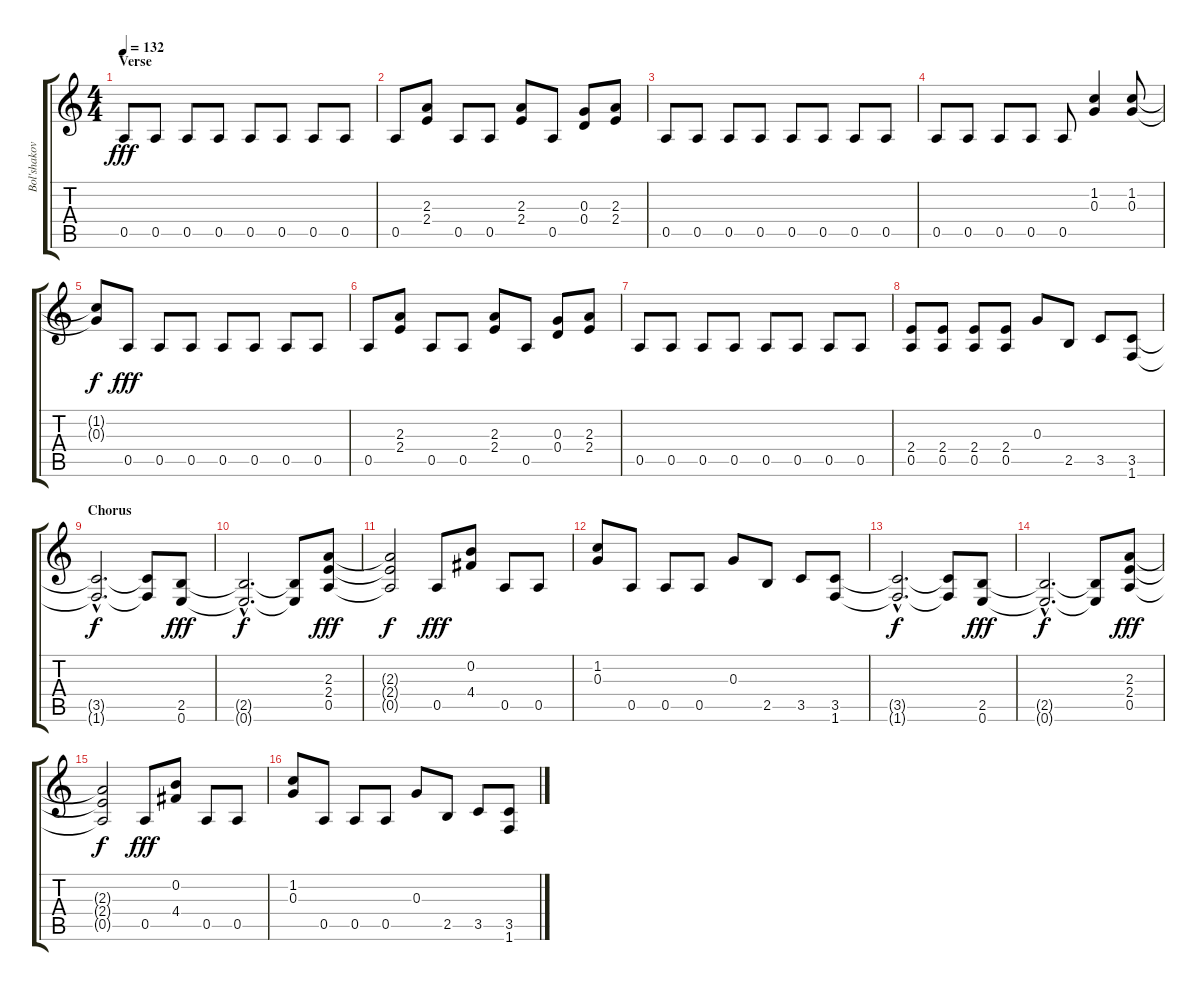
\track ("Bol'shakov" "Bol'shakov") {instrument distortionguitar}
\staff {score tabs}
\tuning (E4 B3 G3 D3 A2 E2) {hide}
\ts (4 4)
\section ("" "Verse")
\tempo 132
\clef g2
\ks c
0.5.8{dy fff} 0.5.8 0.5.8 0.5.8 0.5.8 0.5.8 0.5.8 0.5.8 |
0.5.8 (2.3 2.4).8 0.5.8 0.5.8 (2.3 2.4).8 0.5.8 (0.3 0.4).8 (2.3 2.4).8 |
0.5.8 0.5.8 0.5.8 0.5.8 0.5.8 0.5.8 0.5.8 0.5.8 |
0.5.8 0.5.8 0.5.8 0.5.8 0.5.8 (1.2 0.3).4 (1.2 0.3).8 |
(1.2{t} 0.3{t}).8{dy f} 0.5.8{dy fff} 0.5.8 0.5.8 0.5.8 0.5.8 0.5.8 0.5.8 |
0.5.8 (2.3 2.4).8 0.5.8 0.5.8 (2.3 2.4).8 0.5.8 (0.3 0.4).8 (2.3 2.4).8 |
0.5.8 0.5.8 0.5.8 0.5.8 0.5.8 0.5.8 0.5.8 0.5.8 |
(2.4 0.5).8 (2.4 0.5).8 (2.4 0.5).8 (2.4 0.5).8 0.3.8 2.5.8 3.5.8 (3.5 1.6).8 |
\section ("" "Chorus")
(3.5{hac t} 1.6{hac t}).2{d dy f} (3.5{t} 1.6{t}).8 (2.5 0.6).8{dy fff} |
(2.5{hac t} 0.6{hac t}).2{d dy f} (2.5{t} 0.6{t}).8 (2.3 2.4 0.5).8{dy fff} |
(2.3{t} 2.4{t} 0.5{t}).2{dy f} 0.5.8{dy fff} (0.2 4.4).8 0.5.8 0.5.8 |
(1.2 0.3).8 0.5.8 0.5.8 0.5.8 0.3.8 2.5.8 3.5.8 (3.5 1.6).8 |
(3.5{hac t} 1.6{hac t}).2{d dy f} (3.5{t} 1.6{t}).8 (2.5 0.6).8{dy fff} |
(2.5{hac t} 0.6{hac t}).2{d dy f} (2.5{t} 0.6{t}).8 (2.3 2.4 0.5).8{dy fff} |
(2.3{t} 2.4{t} 0.5{t}).2{dy f} 0.5.8{dy fff} (0.2 4.4).8 0.5.8 0.5.8 |
(1.2 0.3).8 0.5.8 0.5.8 0.5.8 0.3.8 2.5.8 3.5.8 (3.5 1.6).8
